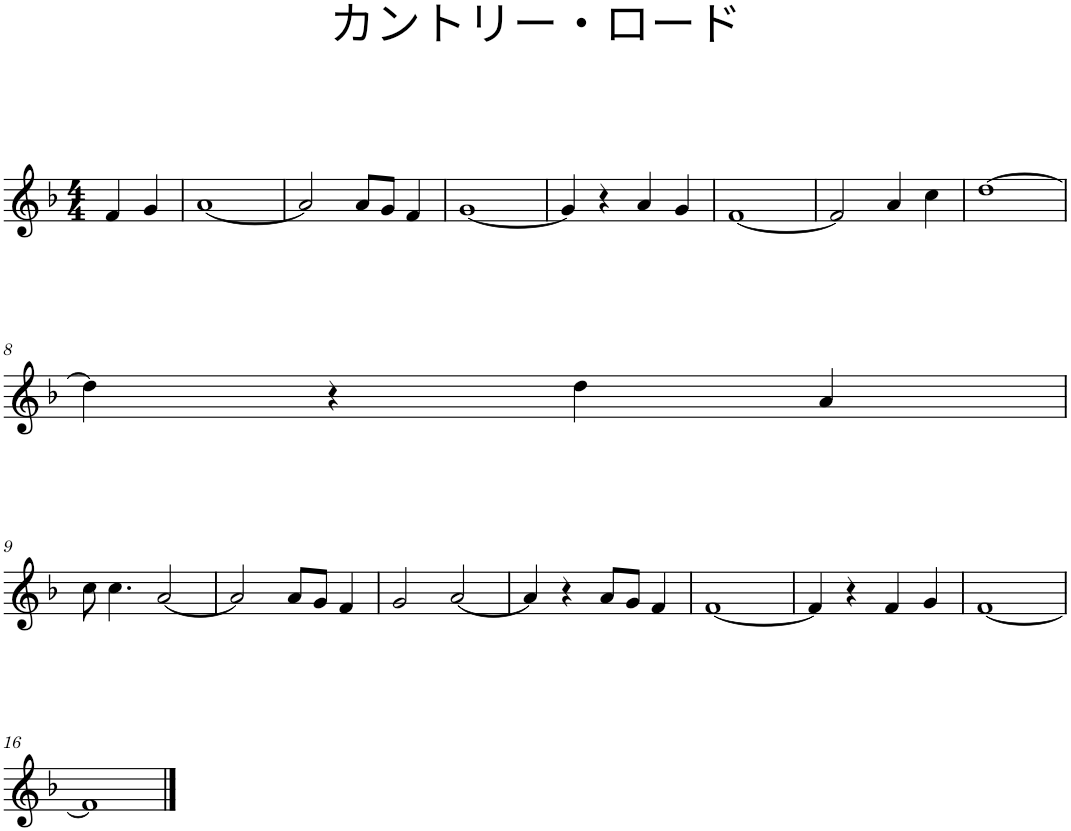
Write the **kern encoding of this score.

**kern
*part1
*staff1
*I"Piano
*I'Pno.
*clefG2
*k[b-]
*M4/4
=
4f/
4g/
=1
[<1a
=2
2a/]
8a/L
8g/J
4f/
=3
[<1g
=4
4g/]
4r
4a/
4g/
=5
[<1f
=6
2f/]
4a/
4cc\
=7
[>1dd
!!LO:LB:g=z
=8
4dd\]
4r
4dd\
4a/
!!LO:LB:g=z
=9
8cc\
4.cc\
[<2a/
=10
2a/]
8a/L
8g/J
4f/
=11
2g/
[<2a/
=12
4a/]
4r
8a/L
8g/J
4f/
=13
[<1f
=14
4f/]
4r
4f/
4g/
=15
[<1f
!!LO:LB:g=z
=16
1f]
==
*-
